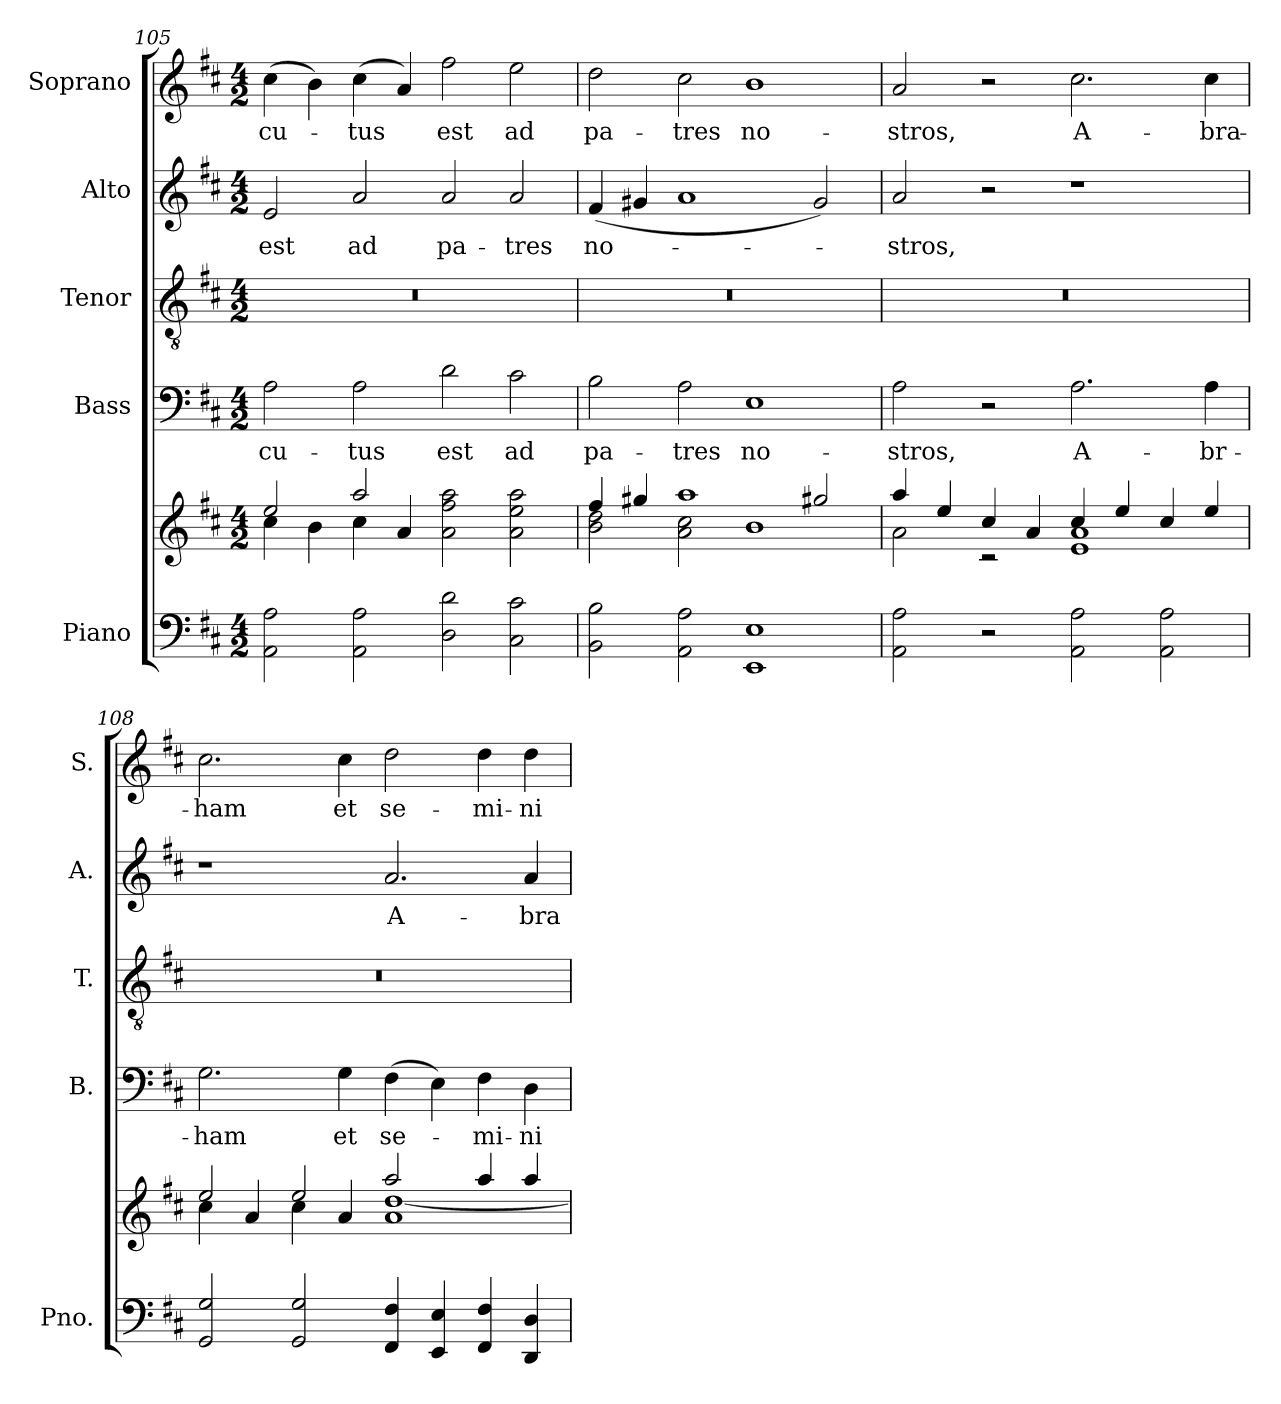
**kern	**kern	**kern	**text	**kern	**kern	**text	**kern	**text
*part5	*part5	*part4	*part4	*part3	*part2	*part2	*part1	*part1
*staff6	*staff5	*staff4	*staff4	*staff3	*staff2	*staff2	*staff1	*staff1
*I"Piano	*	*I"Bass	*	*I"Tenor	*I"Alto	*	*I"Soprano	*
*I'Pno.	*	*I'B.	*	*I'T.	*I'A.	*	*I'S.	*
*clefF4	*clefG2	*clefF4	*	*clefGv2	*clefG2	*	*clefG2	*
*	*	*	*	*ITrd7c12	*	*	*	*
*k[f#c#]	*k[f#c#]	*k[f#c#]	*	*k[f#c#]	*k[f#c#]	*	*k[f#c#]	*
*D:	*D:	*D:	*	*D:	*D:	*	*D:	*
*M4/2	*M4/2	*M4/2	*	*M4/2	*M4/2	*	*M4/2	*
=105	=105	=105	=105	=105	=105	=105	=105	=105
*	*^	*	*	*	*	*	*	*
!	!	!	!	!LO:LY:b:color=#000000	!LO:N:vis=1	!	!	!	!
!	!	!	!	!	!	!	!LO:LY:b:color=#000000	!	!
!	!	!	!	!	!	!	!	!	!LO:LY:b:color=#000000
2AAi\ 2Ai	2eei/	4cc#i\	2Ai\	-cu-	0r	2ei/	est	(4cc#i\	-cu-
.	.	4bi\	.	.	.	.	.	4bi\)	.
!	!	!	!	!LO:LY:b:color=#000000	!	!	!	!	!
!	!	!	!	!	!	!	!LO:LY:b:color=#000000	!	!
!	!	!	!	!	!	!	!	!	!LO:LY:b:color=#000000
2AAi\ 2Ai	2aai/	4cc#i\	2Ai\	-tus	.	2ai/	ad	(4cc#i\	-tus
.	.	4ai/	.	.	.	.	.	4ai/)	.
!	!	!	!	!LO:LY:b:color=#000000	!	!	!	!	!
!	!	!	!	!	!	!	!LO:LY:b:color=#000000	!	!
!	!	!	!	!	!	!	!	!	!LO:LY:b:color=#000000
2Di\ 2di	2ai\ 2ff#i 2aai	1ryy	2di\	est	.	2ai/	pa-	2ff#i\	est
!	!	!	!	!LO:LY:b:color=#000000	!	!	!	!	!
!	!	!	!	!	!	!	!LO:LY:b:color=#000000	!	!
!	!	!	!	!	!	!	!	!	!LO:LY:b:color=#000000
2C#i\ 2c#i	2ai\ 2eei 2aai	.	2c#i\	ad	.	2ai/	-tres	2eei\	ad
=106	=106	=106	=106	=106	=106	=106	=106	=106	=106
!	!	!	!	!LO:LY:b:color=#000000	!LO:N:vis=1	!	!	!	!
!	!	!	!	!	!	!	!LO:LY:b:color=#000000	!	!
!	!	!	!	!	!	!	!	!	!LO:LY:b:color=#000000
2BBi\ 2Bi	4ff#i/	2bi\ 2ddi	2Bi\	pa-	0r	(4f#i/	no-	2ddi\	pa-
.	4gg#Xi/	.	.	.	.	4g#Xi/	.	.	.
!	!	!	!	!LO:LY:b:color=#000000	!	!	!	!	!
!	!	!	!	!	!	!	!	!	!LO:LY:b:color=#000000
2AAi\ 2Ai	1aai	2ai\ 2cc#i	2Ai\	-tres	.	1ai	.	2cc#i\	-tres
!	!	!	!	!LO:LY:b:color=#000000	!	!	!	!	!
!	!	!	!	!	!	!	!	!	!LO:LY:b:color=#000000
1EEi 1Ei	.	1bi	1Ei	no-	.	.	.	1bi	no-
.	2gg#Xi/	.	.	.	.	2g#i/)	.	.	.
!!LO:LB:g=z
=107	=107	=107	=107	=107	=107	=107	=107	=107	=107
!	!	!	!	!LO:LY:b:color=#000000	!LO:N:vis=1	!	!	!	!
!	!	!	!	!	!	!	!LO:LY:b:color=#000000	!	!
!	!	!	!	!	!	!	!	!	!LO:LY:b:color=#000000
2AAi\ 2Ai	4aai/	2ai\	2Ai\	-stros,	0r	2ai/	-stros,	2ai/	-stros,
.	4eei/	.	.	.	.	.	.	.	.
2r	4cc#i/	2r	2r	.	.	2r	.	2r	.
.	4ai/	.	.	.	.	.	.	.	.
!	!	!	!	!LO:LY:b:color=#000000	!	!	!	!	!
!	!	!	!	!	!	!	!	!	!LO:LY:b:color=#000000
2AAi\ 2Ai	4cc#i/	1ei 1ai	2.Ai\	A-	.	1r	.	2.cc#i\	A-
.	4eei/	.	.	.	.	.	.	.	.
2AAi\ 2Ai	4cc#i/	.	.	.	.	.	.	.	.
!	!	!	!	!LO:LY:b:color=#000000	!	!	!	!	!
!	!	!	!	!	!	!	!	!	!LO:LY:b:color=#000000
.	4eei/	.	4Ai\	-br-	.	.	.	4cc#i\	-bra-
=108	=108	=108	=108	=108	=108	=108	=108	=108	=108
!	!	!	!	!LO:LY:b:color=#000000	!LO:N:vis=1	!	!	!	!
!	!	!	!	!	!	!	!	!	!LO:LY:b:color=#000000
2GGi/ 2Gi	2eei/	4cc#i\	2.Gi\	-ham	0r	1r	.	2.cc#i\	-ham
.	.	4ai/	.	.	.	.	.	.	.
2GGi/ 2Gi	2eei/	4cc#i\	.	.	.	.	.	.	.
!	!	!	!	!LO:LY:b:color=#000000	!	!	!	!	!
!	!	!	!	!	!	!	!	!	!LO:LY:b:color=#000000
.	.	4ai/	4Gi\	et	.	.	.	4cc#i\	et
!	!	!	!	!LO:LY:b:color=#000000	!	!	!	!	!
!	!	!	!	!	!	!	!LO:LY:b:color=#000000	!	!
!	!	!	!	!	!	!	!	!	!LO:LY:b:color=#000000
4FF#i/ 4F#i	2aai/	1ai [1ddi	(4F#i\	se-	.	2.ai/	A-	2ddi\	se-
4EEi/ 4Ei	.	.	4Ei\)	.	.	.	.	.	.
!	!	!	!	!LO:LY:b:color=#000000	!	!	!	!	!
!	!	!	!	!	!	!	!	!	!LO:LY:b:color=#000000
4FF#i/ 4F#i	4aai/	.	4F#i\	-mi-	.	.	.	4ddi\	-mi-
!	!	!	!	!LO:LY:b:color=#000000	!	!	!	!	!
!	!	!	!	!	!	!	!LO:LY:b:color=#000000	!	!
!	!	!	!	!	!	!	!	!	!LO:LY:b:color=#000000
4DDi/ 4Di	4aai/	.	4Di\	-ni	.	4ai/	-bra-	4ddi\	-ni
*	*v	*v	*	*	*	*	*	*	*
=	=	=	=	=	=	=	=	=
*-	*-	*-	*-	*-	*-	*-	*-	*-
